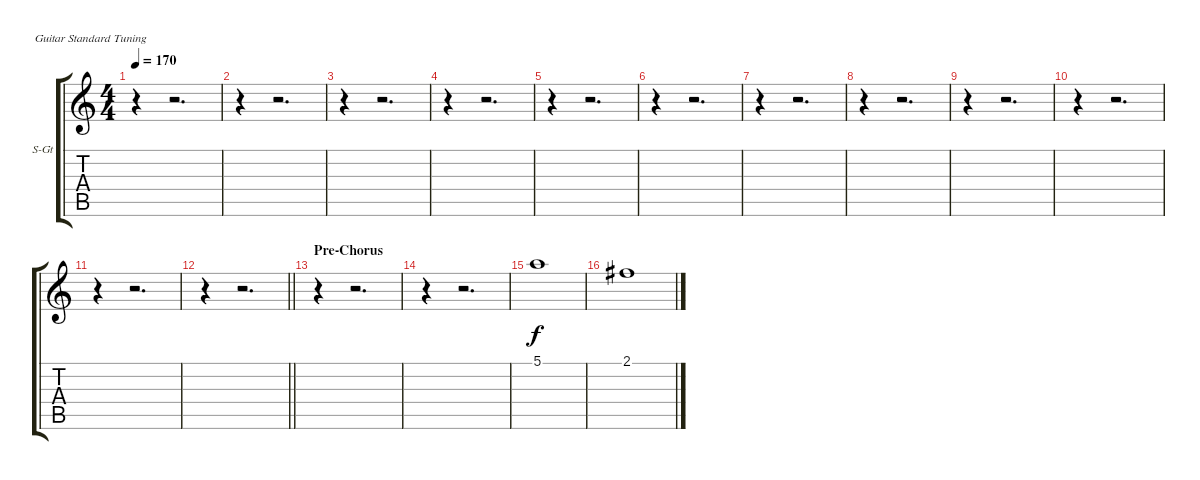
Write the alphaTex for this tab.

\bracketExtendMode groupsimilarinstruments
\firstSystemTrackNameOrientation horizontal
\otherSystemsTrackNameOrientation horizontal
\track ("Back Vocals" "S-Gt") {mute instrument tenorsax}
\staff {score tabs}
\tuning (E4 B3 G3 D3 A2 E2)
\displaytranspose 12
\ts (4 4)
\tempo 170
\clef g2
\ks c
r.4{dy f} r.2{d} |
r.4 r.2{d} |
r.4 r.2{d} |
r.4 r.2{d} |
r.4 r.2{d} |
r.4 r.2{d} |
r.4 r.2{d} |
r.4 r.2{d} |
r.4 r.2{d} |
r.4 r.2{d} |
r.4 r.2{d} |
\barLineRight lightlight
r.4 r.2{d} |
\section ("" "Pre-Chorus")
r.4 r.2{d} |
r.4 r.2{d} |
5.1.1 |
2.1.1
